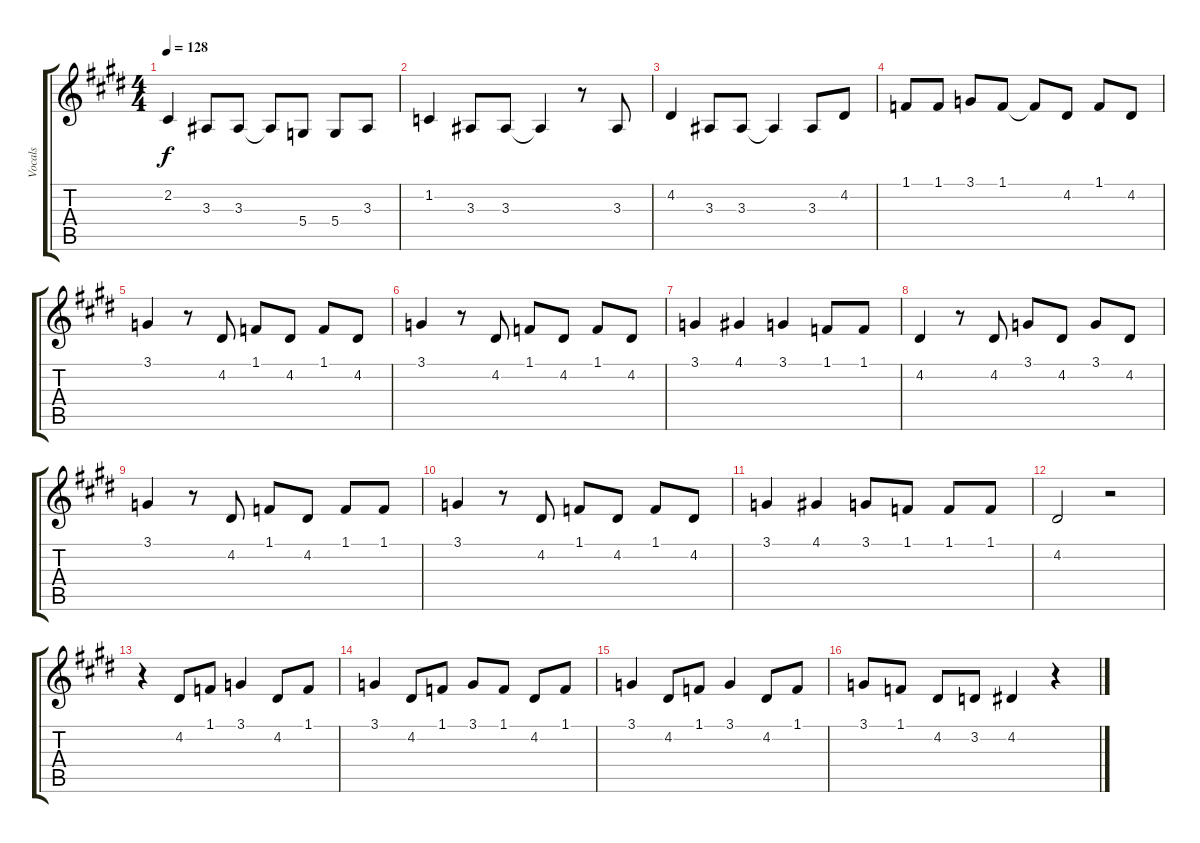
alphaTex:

\track ("Vocals" "Vocals") {instrument bassoon}
\staff {score tabs}
\tuning (E4 B3 G3 D3 A2 E2) {hide}
\ts (4 4)
\tempo 128
\clef g2
\ks e
2.2.4{dy f} 3.3.8 3.3.8 3.3{t}.8 5.4.8 5.4.8 3.3.8 |
1.2.4 3.3.8 3.3.8 3.3{t}.4 r.8 3.3.8 |
4.2.4 3.3.8 3.3.8 3.3{t}.4 3.3.8 4.2.8 |
1.1.8 1.1.8 3.1.8 1.1.8 1.1{t}.8 4.2.8 1.1.8 4.2.8 |
3.1.4 r.8 4.2.8 1.1.8 4.2.8 1.1.8 4.2.8 |
3.1.4 r.8 4.2.8 1.1.8 4.2.8 1.1.8 4.2.8 |
3.1.4 4.1.4 3.1.4 1.1.8 1.1.8 |
4.2.4 r.8 4.2.8 3.1.8 4.2.8 3.1.8 4.2.8 |
3.1.4 r.8 4.2.8 1.1.8 4.2.8 1.1.8 1.1.8 |
3.1.4 r.8 4.2.8 1.1.8 4.2.8 1.1.8 4.2.8 |
3.1.4 4.1.4 3.1.8 1.1.8 1.1.8 1.1.8 |
4.2.2 r.2 |
r.4 4.2.8 1.1.8 3.1.4 4.2.8 1.1.8 |
3.1.4 4.2.8 1.1.8 3.1.8 1.1.8 4.2.8 1.1.8 |
3.1.4 4.2.8 1.1.8 3.1.4 4.2.8 1.1.8 |
3.1.8 1.1.8 4.2.8 3.2.8 4.2.4 r.4
